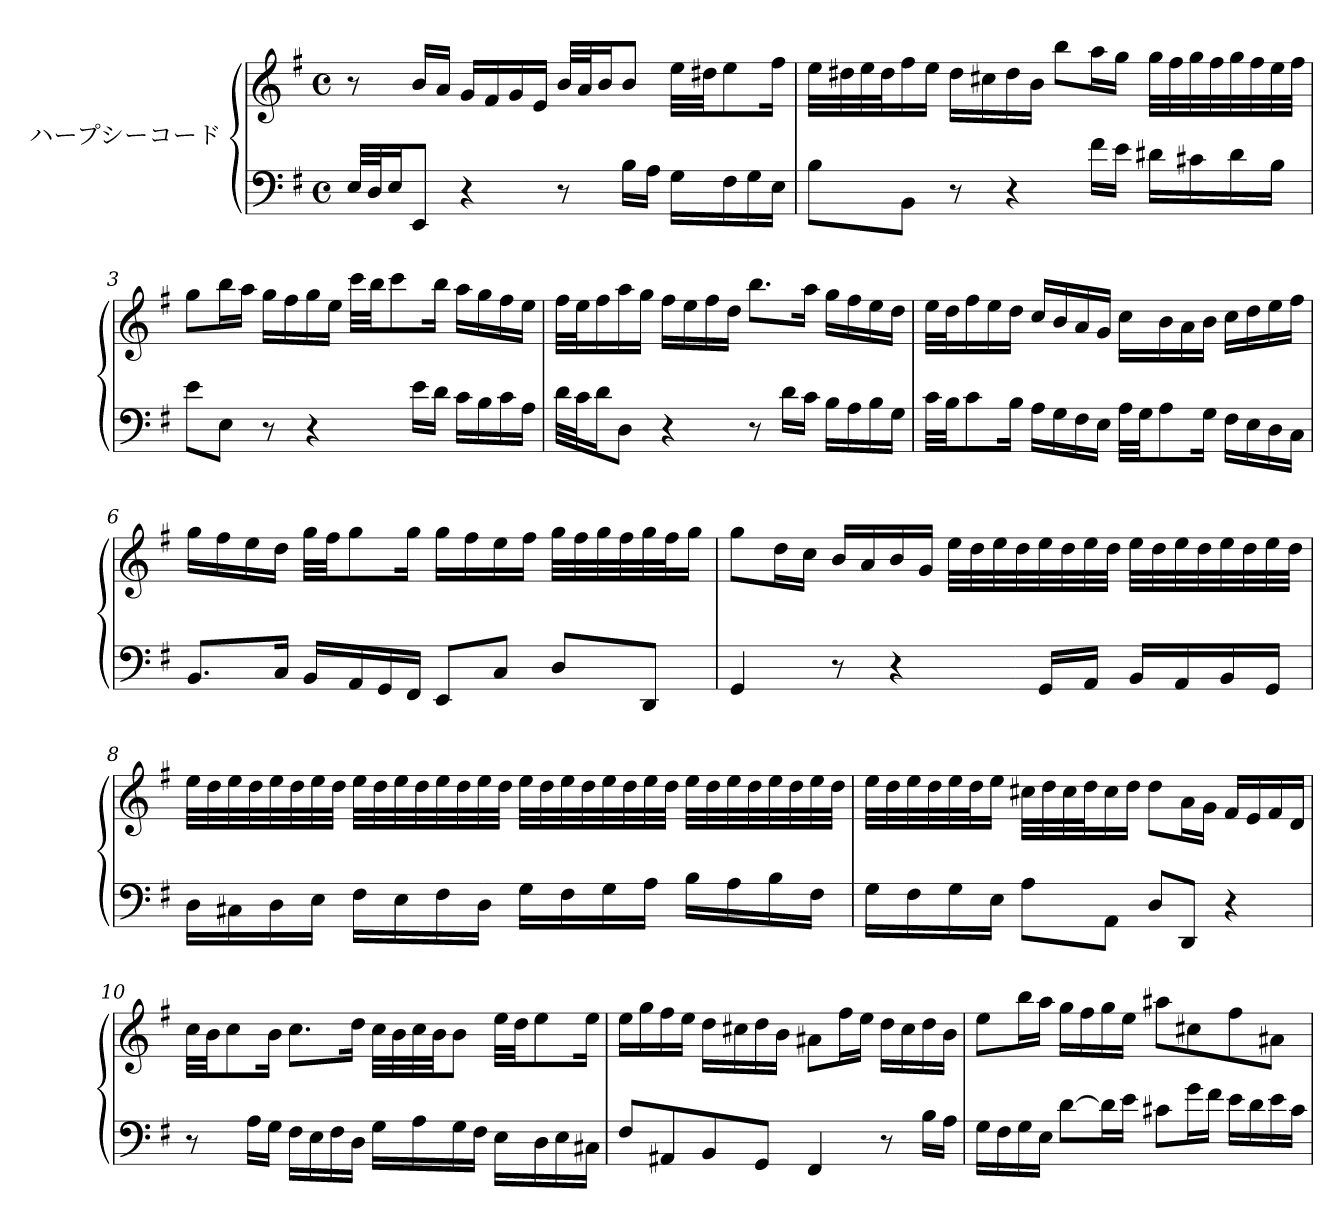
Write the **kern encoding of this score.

**kern	**kern
*part1	*part1
*staff2	*staff1
*I"ハープシーコード	*
*clefF4	*clefG2
*k[f#]	*k[f#]
*M4/4	*M4/4
*met(c)	*met(c)
*MM72	*MM72
=1	=1
32E/LLL	8r
32D/J	.
16E/J	.
8EE/J	16b/LL
.	16a/JJ
4r	16g/LL
.	16f#/
.	16g/
.	16e/JJ
8r	32b/LLL
.	32a/J
.	16b/J
16B\LL	8b/J
16A\JJ	.
16G\LL	32ee\LLL
.	32dd#X\JJ
16F#\	8ee\
16G\	.
16E\JJ	16ff#\Jk
=2	=2
8B\L	32ee\LLL
.	32dd#X\
.	32ee\
.	32dd#\J
8BB\J	16ff#\
.	16ee\JJ
8r	16dd#\LL
.	16cc#X\
4r	16dd#\
.	16b\JJ
.	8bb\L
16f#\LL	16aa\L
16e\JJ	16gg\JJ
16d#X\LL	32gg\LLL
.	32ff#\
16c#X\	32gg\
.	32ff#\
16d#\	32gg\
.	32ff#\
16B\JJ	32ee\
.	32ff#\JJJ
!!LO:LB:g=z
=3	=3
8e\L	8gg\L
8E\J	16bb\L
.	16aa\JJ
8r	16gg\LL
.	16ff#\
4r	16gg\
.	16ee\JJ
.	32ccc\LLL
.	32bb\JJ
.	8ccc\
16e\LL	.
16d\JJ	16bb\Jk
16c\LL	16aa\LL
16B\	16gg\
16c\	16ff#\
16A\JJ	16ee\JJ
=4	=4
32d\LLL	32ff#\LLL
32c\J	32ee\J
16d\J	16ff#\
8D\J	16aa\
.	16gg\JJ
4r	16ff#\LL
.	16ee\
.	16ff#\
.	16dd\JJ
8r	8.bb\L
16d\LL	.
16c\JJ	16aa\Jk
16B\LL	16gg\LL
16A\	16ff#\
16B\	16ee\
16G\JJ	16dd\JJ
!!LO:LB:g=z
=5	=5
32c\LLL	32ee\LLL
32B\JJ	32dd\J
8c\	16ff#\
.	16ee\
16B\Jk	16dd\JJ
16A\LL	16cc/LL
16G\	16b/
16F#\	16a/
16E\JJ	16g/JJ
32A\LLL	16cc\LL
32G\JJ	.
8A\	16b\
.	16a\
16G\Jk	16b\JJ
16F#\LL	16cc\LL
16E\	16dd\
16D\	16ee\
16C\JJ	16ff#\JJ
=6	=6
8.BB/L	16gg\LL
.	16ff#\
.	16ee\
16C/Jk	16dd\JJ
16BB/LL	32gg\LLL
.	32ff#\JJ
16AA/	8gg\
16GG/	.
16FF#/JJ	16gg\Jk
8EE/L	16gg\LL
.	16ff#\
8C/J	16ee\
.	16ff#\JJ
8D/L	32gg\LLL
.	32ff#\
.	32gg\
.	32ff#\
8DD/J	32gg\
.	32ff#\J
.	16gg\JJ
!!LO:LB:g=z
=7	=7
4GG/	8gg\L
.	16dd\L
.	16cc\JJ
8r	16b/LL
.	16a/
4r	16b/
.	16g/JJ
.	32ee\LLL
.	32dd\
.	32ee\
.	32dd\
16GG/LL	32ee\
.	32dd\
16AA/JJ	32ee\
.	32dd\JJJ
16BB/LL	32ee\LLL
.	32dd\
16AA/	32ee\
.	32dd\
16BB/	32ee\
.	32dd\
16GG/JJ	32ee\
.	32dd\JJJ
=8	=8
16D\LL	32ee\LLL
.	32dd\
16C#X\	32ee\
.	32dd\
16D\	32ee\
.	32dd\
16E\JJ	32ee\
.	32dd\JJJ
16F#\LL	32ee\LLL
.	32dd\
16E\	32ee\
.	32dd\
16F#\	32ee\
.	32dd\
16D\JJ	32ee\
.	32dd\JJJ
16G\LL	32ee\LLL
.	32dd\
16F#\	32ee\
.	32dd\
16G\	32ee\
.	32dd\
16A\JJ	32ee\
.	32dd\JJJ
16B\LL	32ee\LLL
.	32dd\
16A\	32ee\
.	32dd\
16B\	32ee\
.	32dd\
16F#\JJ	32ee\
.	32dd\JJJ
!!LO:LB:g=z
=9	=9
16G\LL	32ee\LLL
.	32dd\
16F#\	32ee\
.	32dd\
16G\	32ee\
.	32dd\J
16E\JJ	16ee\JJ
8A\L	32cc#X\LLL
.	32dd\
.	32cc#\
.	32dd\J
8AA\J	16cc#\
.	16dd\JJ
8D/L	8dd\L
8DD/J	16a\L
.	16g\JJ
4r	16f#/LL
.	16e/
.	16f#/
.	16d/JJ
=10	=10
8r	32cc\LLL
.	32b\JJ
.	8cc\
16A\LL	.
16G\JJ	16b\Jk
16F#\LL	8.cc\L
16E\	.
16F#\	.
16D\JJ	16dd\Jk
16G\LL	32cc\LLL
.	32b\
16A\	32cc\
.	32b\JJ
16G\	8b\J
16F#\JJ	.
16E\LL	32ee\LLL
.	32dd\JJ
16D\	8ee\
16E\	.
16C#X\JJ	16ee\Jk
!!LO:LB:g=z
=11	=11
8F#/L	16ee\LL
.	16gg\
8AA#X/	16ff#\
.	16ee\JJ
8BB/	16dd\LL
.	16cc#X\
8GG/J	16dd\
.	16b\JJ
4FF#/	8a#X\L
.	16ff#\L
.	16ee\JJ
8r	16dd\LL
.	16cc#\
16B\LL	16dd\
16A\JJ	16b\JJ
=12	=12
16G\LL	8ee\L
16F#\	.
16G\	16bb\L
16E\JJ	16aa\JJ
[8d\L	16gg\LL
.	16ff#\
16d\L]	16gg\
16e\JJ	16ee\JJ
8c#X\L	8aa#X\L
16g\L	8cc#X\
16f#\JJ	.
16e\LL	8ff#\
16d\	.
16e\	8a#X\J
16c#\JJ	.
=	=
*-	*-
